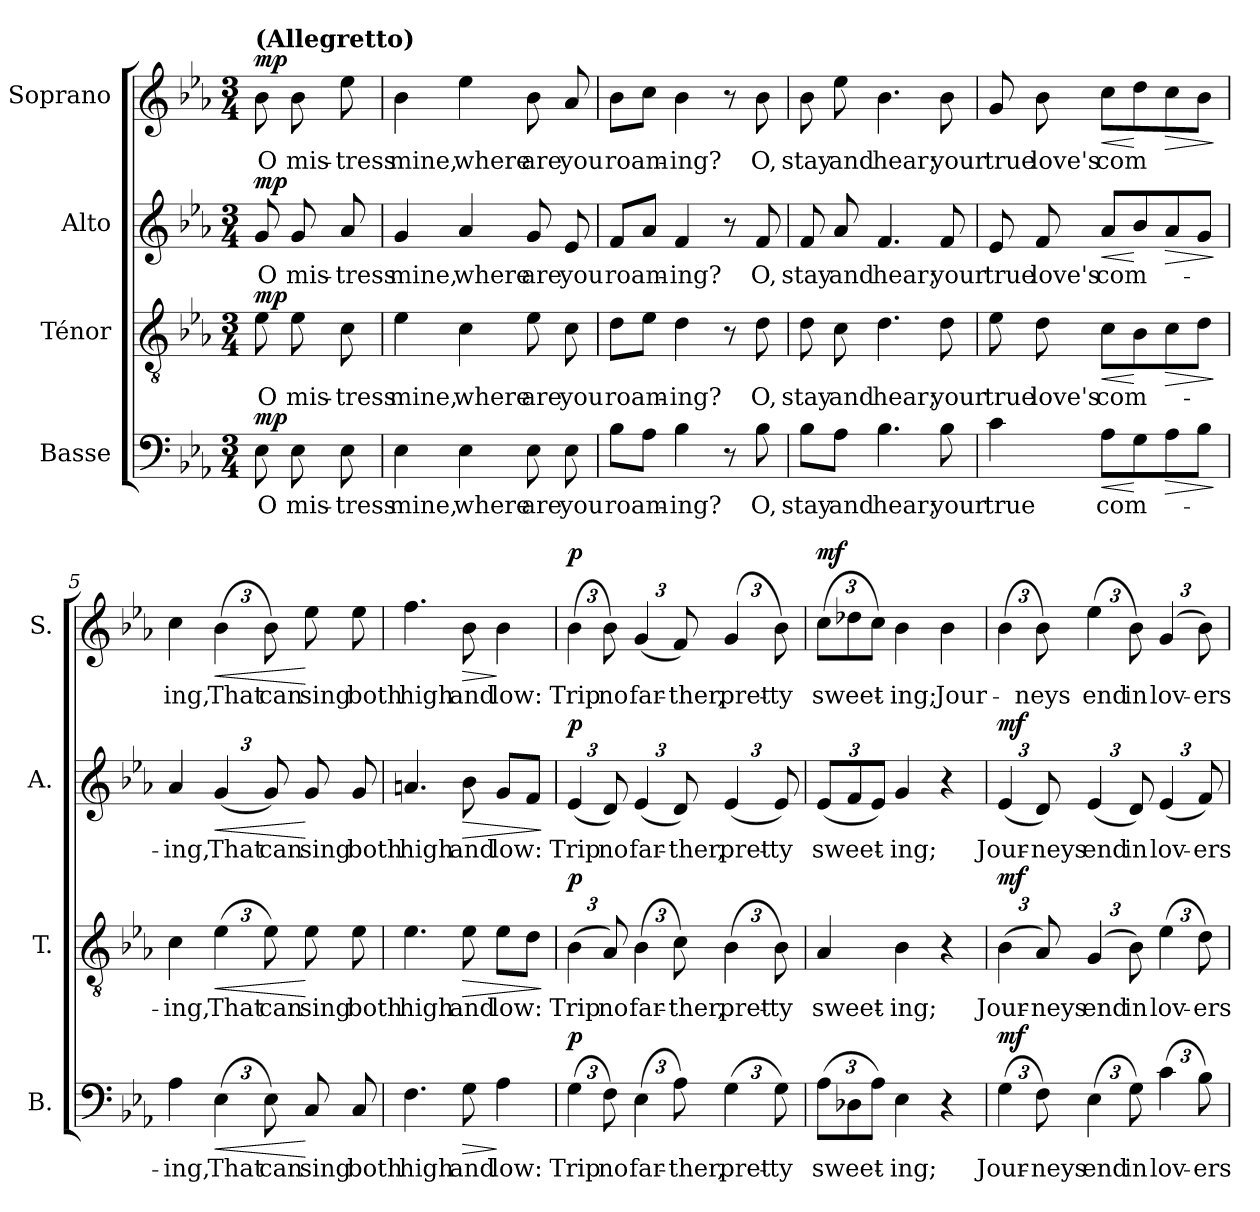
**kern	**text	**dynam	**kern	**text	**dynam	**kern	**text	**dynam	**kern	**text	**dynam
*part4	*part4	*part4	*part3	*part3	*part3	*part2	*part2	*part2	*part1	*part1	*part1
*staff4	*staff4	*staff4	*staff3	*staff3	*staff3	*staff2	*staff2	*staff2	*staff1	*staff1	*staff1
*I"Basse	*	*	*I"Ténor	*	*	*I"Alto	*	*	*I"Soprano	*	*
*I'B.	*	*	*I'T.	*	*	*I'A.	*	*	*I'S.	*	*
*clefF4	*	*	*clefGv2	*	*	*clefG2	*	*	*clefG2	*	*
*k[b-e-a-]	*	*	*k[b-e-a-]	*	*	*k[b-e-a-]	*	*	*k[b-e-a-]	*	*
*M3/4	*	*	*M3/4	*	*	*M3/4	*	*	*M3/4	*	*
*MM92	*	*	*MM92	*	*	*MM92	*	*	*MM92	*	*
=	=	=	=	=	=	=	=	=	=	=	=
!	!	!	!	!	!	!	!	!	!LO:TX:a:B:t=(Allegretto)	!	!
!	!LO:LY:b	!LO:DY:a	!	!LO:LY:b	!LO:DY:a	!	!LO:LY:b	!LO:DY:a	!	!LO:LY:b	!LO:DY:a
8E-\	O	mp	8e-\	O	mp	8g/	O	mp	8b-\	O	mp
!	!LO:LY:b	!	!	!LO:LY:b	!	!	!LO:LY:b	!	!	!LO:LY:b	!
8E-\	mis-	.	8e-\	mis-	.	8g/	mis-	.	8b-\	mis-	.
!	!LO:LY:b	!	!	!LO:LY:b	!	!	!LO:LY:b	!	!	!LO:LY:b	!
8E-\	-tress	.	8c\	-tress	.	8a-/	-tress	.	8ee-\	-tress	.
=1	=1	=1	=1	=1	=1	=1	=1	=1	=1	=1	=1
!	!LO:LY:b	!	!	!LO:LY:b	!	!	!LO:LY:b	!	!	!LO:LY:b	!
4E-\	mine,	.	4e-\	mine,	.	4g/	mine,	.	4b-\	mine,	.
!	!LO:LY:b	!	!	!LO:LY:b	!	!	!LO:LY:b	!	!	!LO:LY:b	!
4E-\	where	.	4c\	where	.	4a-/	where	.	4ee-\	where	.
!	!LO:LY:b	!	!	!LO:LY:b	!	!	!LO:LY:b	!	!	!LO:LY:b	!
8E-\	are	.	8e-\	are	.	8g/	are	.	8b-\	are	.
!	!LO:LY:b	!	!	!LO:LY:b	!	!	!LO:LY:b	!	!	!LO:LY:b	!
8E-\	you	.	8c\	you	.	8e-/	you	.	8a-/	you	.
=2	=2	=2	=2	=2	=2	=2	=2	=2	=2	=2	=2
!	!LO:LY:b	!	!	!LO:LY:b	!	!	!LO:LY:b	!	!	!LO:LY:b	!
8B-\L	roam-	.	8d\L	roam-	.	8f/L	roam-	.	8b-\L	roam-	.
8A-\J	.	.	8e-\J	.	.	8a-/J	.	.	8cc\J	.	.
!	!LO:LY:b	!	!	!LO:LY:b	!	!	!LO:LY:b	!	!	!LO:LY:b	!
4B-\	ing?	.	4d\	ing?	.	4f/	ing?	.	4b-\	ing?	.
8r	.	.	8r	.	.	8r	.	.	8r	.	.
!	!LO:LY:b	!	!	!LO:LY:b	!	!	!LO:LY:b	!	!	!LO:LY:b	!
8B-\	O,	.	8d\	O,	.	8f/	O,	.	8b-\	O,	.
=3	=3	=3	=3	=3	=3	=3	=3	=3	=3	=3	=3
!	!LO:LY:b	!	!	!LO:LY:b	!	!	!LO:LY:b	!	!	!LO:LY:b	!
8B-\L	stay	.	8d\	stay	.	8f/	stay	.	8b-\	stay	.
!	!LO:LY:b	!	!	!LO:LY:b	!	!	!LO:LY:b	!	!	!LO:LY:b	!
8A-\J	and	.	8c\	and	.	8a-/	and	.	8ee-\	and	.
!	!LO:LY:b	!	!	!LO:LY:b	!	!	!LO:LY:b	!	!	!LO:LY:b	!
4.B-\	hear;	.	4.d\	hear;	.	4.f/	hear;	.	4.b-\	hear;	.
!	!LO:LY:b	!	!	!LO:LY:b	!	!	!LO:LY:b	!	!	!LO:LY:b	!
8B-\	your	.	8d\	your	.	8f/	your	.	8b-\	your	.
=4	=4	=4	=4	=4	=4	=4	=4	=4	=4	=4	=4
!	!LO:LY:b	!	!	!LO:LY:b	!	!	!LO:LY:b	!	!	!LO:LY:b	!
4c\	true	.	8e-\	true	.	8e-/	true	.	8g/	true	.
!	!	!	!	!LO:LY:b	!	!	!LO:LY:b	!	!	!LO:LY:b	!
.	.	.	8d\	love's	.	8f/	love's	.	8b-\	love's	.
!	!LO:LY:b	!LO:HP:b	!	!LO:LY:b	!LO:HP:b	!	!LO:LY:b	!LO:HP:b	!	!LO:LY:b	!LO:HP:b
8A-\L	com-	<	8c\L	com-	<	8a-/L	com-	<	8cc\L	com	<
8G\	.	[	8B-\	.	[	8b-/	.	[	8dd\	.	[
!	!	!LO:HP:b	!	!	!LO:HP:b	!	!	!LO:HP:b	!	!	!LO:HP:b
8A-\	.	>	8c\	.	>	8a-/	.	>	8cc\	.	>
8B-\J	.	.	8d\J	.	.	8g/J	.	.	8b-\J	.	.
.	.	]	.	.	]	.	.	]	.	.	]
!!LO:LB:g=z
=5	=5	=5	=5	=5	=5	=5	=5	=5	=5	=5	=5
!	!LO:LY:b	!	!	!LO:LY:b	!	!	!LO:LY:b	!	!	!LO:LY:b	!
4A-\	-ing,	.	4c\	-ing,	.	4a-/	-ing,	.	4cc\	ing,	.
*Xbrackettup	*	*	*	*	*	*	*	*	*	*	*
!	!LO:LY:b	!LO:HP:b	!	!	!	!	!	!	!	!	!
*	*	*	*Xbrackettup	*	*	*	*	*	*	*	*
!	!	!	!	!LO:LY:b	!LO:HP:b	!	!	!	!	!	!
*	*	*	*	*	*	*Xbrackettup	*	*	*	*	*
!	!	!	!	!	!	!	!LO:LY:b	!LO:HP:b	!	!	!
*	*	*	*	*	*	*	*	*	*Xbrackettup	*	*
!	!	!	!	!	!	!	!	!	!	!LO:LY:b	!LO:HP:b
(>6E-\	That	<	(>6e-\	That	<	(<6g/	That	<	(>6b-\	That	<
!	!LO:LY:b	!	!	!LO:LY:b	!	!	!LO:LY:b	!	!	!LO:LY:b	!
12E-\)	can	.	12e-\)	can	.	12g/)	can	.	12b-\)	can	.
!	!LO:LY:b	!	!	!LO:LY:b	!	!	!LO:LY:b	!	!	!LO:LY:b	!
8C/	sing	[	8e-\	sing	[	8g/	sing	[	8ee-\	sing	[
!	!LO:LY:b	!	!	!LO:LY:b	!	!	!LO:LY:b	!	!	!LO:LY:b	!
8C/	both	.	8e-\	both	.	8g/	both	.	8ee-\	both	.
=6	=6	=6	=6	=6	=6	=6	=6	=6	=6	=6	=6
!	!LO:LY:b	!	!	!LO:LY:b	!	!	!LO:LY:b	!	!	!LO:LY:b	!
4.F\	high	.	4.e-\	high	.	4.an/	high	.	4.ff\	high	.
!	!LO:LY:b	!LO:HP:b	!	!LO:LY:b	!LO:HP:b	!	!LO:LY:b	!LO:HP:b	!	!LO:LY:b	!LO:HP:b
8G\	and	>	8e-\	and	>	8b-\	and	>	8b-\	and	>
!	!LO:LY:b	!	!	!LO:LY:b	!	!	!LO:LY:b	!	!	!LO:LY:b	!
4A-\	low:	]	8e-\L	low:	.	8g/L	low:	.	4b-\	low:	]
.	.	.	8d\J	.	.	8f/J	.	.	.	.	.
.	.	.	.	.	]	.	.	]	.	.	.
=7	=7	=7	=7	=7	=7	=7	=7	=7	=7	=7	=7
!	!LO:LY:b	!LO:DY:a	!	!LO:LY:b	!LO:DY:a	!	!LO:LY:b	!LO:DY:a	!	!LO:LY:b	!LO:DY:a
(>6G\	Trip	p	(>6B-\	Trip	p	(<6e-/	Trip	p	(>6b-\	Trip	p
!	!LO:LY:b	!	!	!LO:LY:b	!	!	!LO:LY:b	!	!	!LO:LY:b	!
12F\)	no	.	12A-/)	no	.	12d/)	no	.	12b-\)	no	.
!	!LO:LY:b	!	!	!LO:LY:b	!	!	!LO:LY:b	!	!	!LO:LY:b	!
(>6E-\	far-	.	(>6B-\	far-	.	(<6e-/	far-	.	(<6g/	far-	.
!	!LO:LY:b	!	!	!LO:LY:b	!	!	!LO:LY:b	!	!	!LO:LY:b	!
12A-\)	-ther,	.	12c\)	-ther,	.	12d/)	-ther,	.	12f/)	-ther,	.
!	!LO:LY:b	!	!	!LO:LY:b	!	!	!LO:LY:b	!	!	!LO:LY:b	!
(>6G\	pret-	.	(>6B-\	pret-	.	(<6e-/	pret-	.	(>6g/	pret-	.
!	!LO:LY:b	!	!	!LO:LY:b	!	!	!LO:LY:b	!	!	!LO:LY:b	!
12G\)	-ty	.	12B-\)	-ty	.	12e-/)	-ty	.	12b-\)	-ty	.
=8	=8	=8	=8	=8	=8	=8	=8	=8	=8	=8	=8
!	!LO:LY:b	!	!	!LO:LY:b	!	!	!LO:LY:b	!	!	!LO:LY:b	!LO:DY:a
(>12A-\L	sweet-	.	4A-/	sweet-	.	(<12e-/L	sweet-	.	(>12cc\L	sweet-	mf
12D-X\	.	.	.	.	.	12f/	.	.	12dd-X\	.	.
12A-\J)	.	.	.	.	.	12e-/J)	.	.	12cc\J)	.	.
!	!LO:LY:b	!	!	!LO:LY:b	!	!	!LO:LY:b	!	!	!LO:LY:b	!
4E-\	-ing;	.	4B-\	-ing;	.	4g/	-ing;	.	4b-\	-ing;	.
!	!	!	!	!	!	!	!	!	!	!LO:LY:b	!
4r	.	.	4r	.	.	4r	.	.	4b-\	Jour-	.
!!LO:PB:g=z
=9	=9	=9	=9	=9	=9	=9	=9	=9	=9	=9	=9
!	!LO:LY:b	!LO:DY:a	!	!LO:LY:b	!LO:DY:a	!	!LO:LY:b	!LO:DY:a	!	!	!
(>6G\	Jour-	mf	(>6B-\	Jour-	mf	(<6e-/	Jour-	mf	(>6b-\	.	.
!	!LO:LY:b	!	!	!LO:LY:b	!	!	!LO:LY:b	!	!	!LO:LY:b	!
12F\)	-neys	.	12A-/)	-neys	.	12d/)	-neys	.	12b-\)	-neys	.
!	!LO:LY:b	!	!	!LO:LY:b	!	!	!LO:LY:b	!	!	!LO:LY:b	!
(>6E-\	end	.	(>6G/	end	.	(<6e-/	end	.	(>6ee-\	end	.
!	!LO:LY:b	!	!	!LO:LY:b	!	!	!LO:LY:b	!	!	!LO:LY:b	!
12G\)	in	.	12B-\)	in	.	12d/)	in	.	12b-\)	in	.
!	!LO:LY:b	!	!	!LO:LY:b	!	!	!LO:LY:b	!	!	!LO:LY:b	!
(>6c\	lov-	.	(>6e-\	lov-	.	(<6e-/	lov-	.	(>6g/	lov-	.
!	!LO:LY:b	!	!	!LO:LY:b	!	!	!LO:LY:b	!	!	!LO:LY:b	!
12B-\)	-ers	.	12d\)	-ers	.	12f/)	-ers	.	12b-\)	-ers	.
=	=	=	=	=	=	=	=	=	=	=	=
*-	*-	*-	*-	*-	*-	*-	*-	*-	*-	*-	*-
